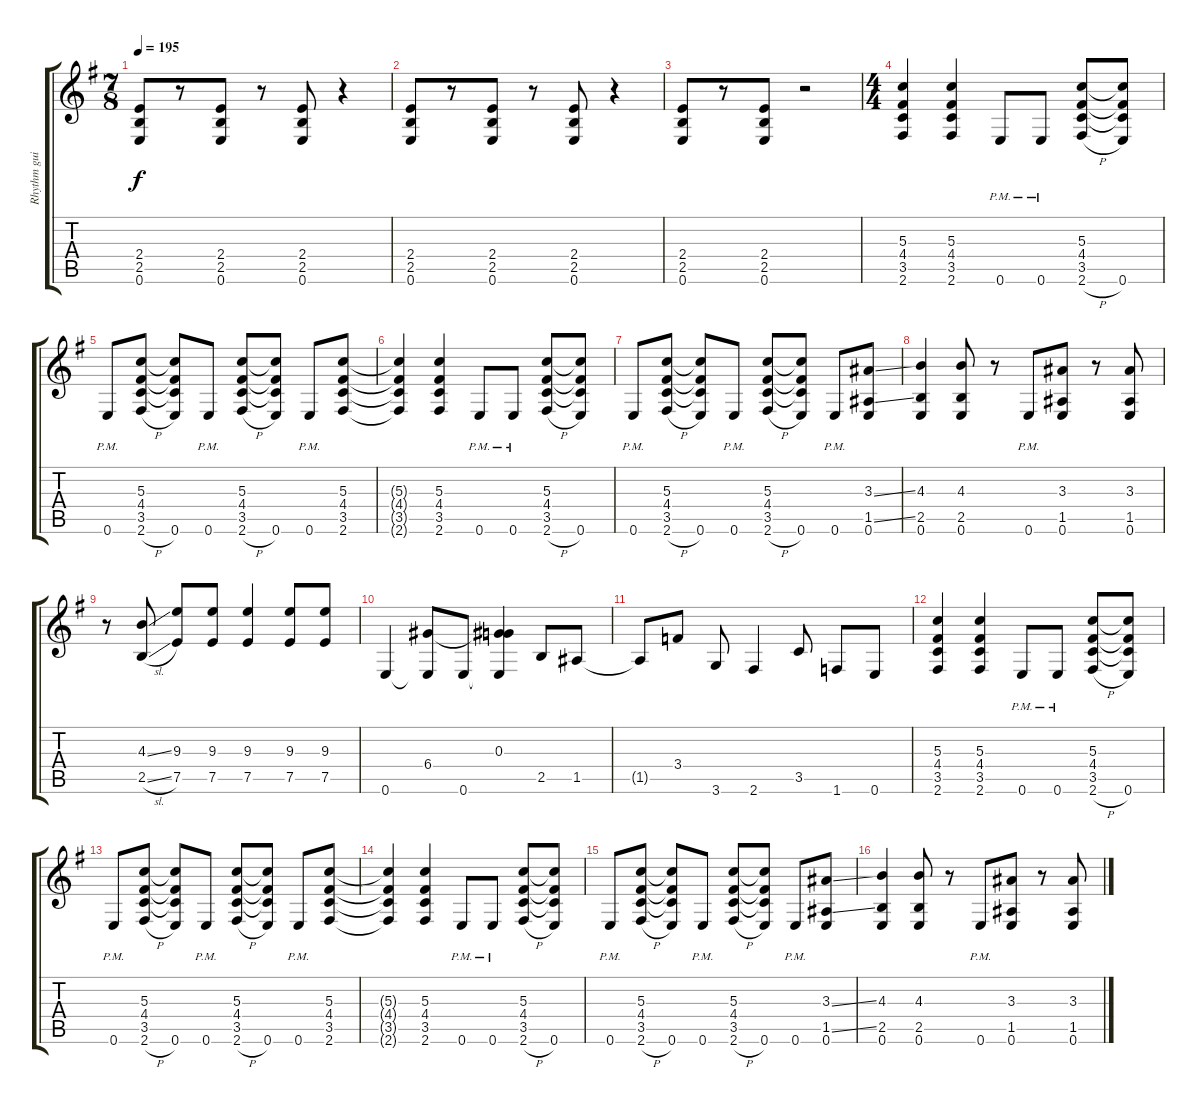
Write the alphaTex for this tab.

\track ("Rhythm guitar 2" "Rhythm gui") {instrument distortionguitar}
\staff {score tabs}
\tuning (E4 B3 G3 D3 A2 E2) {hide}
\ts (7 8)
\tempo 195
\clef g2
\ks eminor
(2.4 2.5 0.6).8{dy f} r.8 (2.4 2.5 0.6).8 r.8 (2.4 2.5 0.6).8 r.4 |
(2.4 2.5 0.6).8 r.8 (2.4 2.5 0.6).8 r.8 (2.4 2.5 0.6).8 r.4 |
(2.4 2.5 0.6).8 r.8 (2.4 2.5 0.6).8 r.2 |
\ts (4 4)
(5.3 4.4 3.5 2.6).4 (5.3 4.4 3.5 2.6).4 0.6{pm}.8 0.6{pm}.8 (5.3 4.4 3.5 2.6{h}).8 (5.3{t} 4.4{t} 3.5{t} 0.6).8 |
0.6{pm}.8 (5.3 4.4 3.5 2.6{h}).8 (5.3{t} 4.4{t} 3.5{t} 0.6).8 0.6{pm}.8 (5.3 4.4 3.5 2.6{h}).8 (5.3{t} 4.4{t} 3.5{t} 0.6).8 0.6{pm}.8 (5.3 4.4 3.5 2.6).8 |
(5.3{t} 4.4{t} 3.5{t} 2.6{t}).4 (5.3 4.4 3.5 2.6).4 0.6{pm}.8 0.6{pm}.8 (5.3 4.4 3.5 2.6{h}).8 (5.3{t} 4.4{t} 3.5{t} 0.6).8 |
0.6{pm}.8 (5.3 4.4 3.5 2.6{h}).8 (5.3{t} 4.4{t} 3.5{t} 0.6).8 0.6{pm}.8 (5.3 4.4 3.5 2.6{h}).8 (5.3{t} 4.4{t} 3.5{t} 0.6).8 0.6{pm}.8 (3.3{ss} 1.5{ss} 0.6).8 |
(4.3 2.5 0.6).4 (4.3 2.5 0.6).8 r.8 0.6{pm}.8 (3.3 1.5 0.6).8 r.8 (3.3 1.5 0.6).8 |
r.8 (4.3{ss} 2.5{sl}).8 (9.3 7.5).8 (9.3 7.5).8 (9.3 7.5).4 (9.3 7.5).8 (9.3 7.5).8 |
0.6.4 (6.4 0.6{t}).8 0.6.8 (0.3 6.4{t} 0.6{t}).4 2.5.8 1.5.8 |
1.5{t}.8 3.4.8 3.6.8 2.6.4 3.5.8 1.6.8 0.6.8 |
(5.3 4.4 3.5 2.6).4 (5.3 4.4 3.5 2.6).4 0.6{pm}.8 0.6{pm}.8 (5.3 4.4 3.5 2.6{h}).8 (5.3{t} 4.4{t} 3.5{t} 0.6).8 |
0.6{pm}.8 (5.3 4.4 3.5 2.6{h}).8 (5.3{t} 4.4{t} 3.5{t} 0.6).8 0.6{pm}.8 (5.3 4.4 3.5 2.6{h}).8 (5.3{t} 4.4{t} 3.5{t} 0.6).8 0.6{pm}.8 (5.3 4.4 3.5 2.6).8 |
(5.3{t} 4.4{t} 3.5{t} 2.6{t}).4 (5.3 4.4 3.5 2.6).4 0.6{pm}.8 0.6{pm}.8 (5.3 4.4 3.5 2.6{h}).8 (5.3{t} 4.4{t} 3.5{t} 0.6).8 |
0.6{pm}.8 (5.3 4.4 3.5 2.6{h}).8 (5.3{t} 4.4{t} 3.5{t} 0.6).8 0.6{pm}.8 (5.3 4.4 3.5 2.6{h}).8 (5.3{t} 4.4{t} 3.5{t} 0.6).8 0.6{pm}.8 (3.3{ss} 1.5{ss} 0.6).8 |
(4.3 2.5 0.6).4 (4.3 2.5 0.6).8 r.8 0.6{pm}.8 (3.3 1.5 0.6).8 r.8 (3.3 1.5 0.6).8
